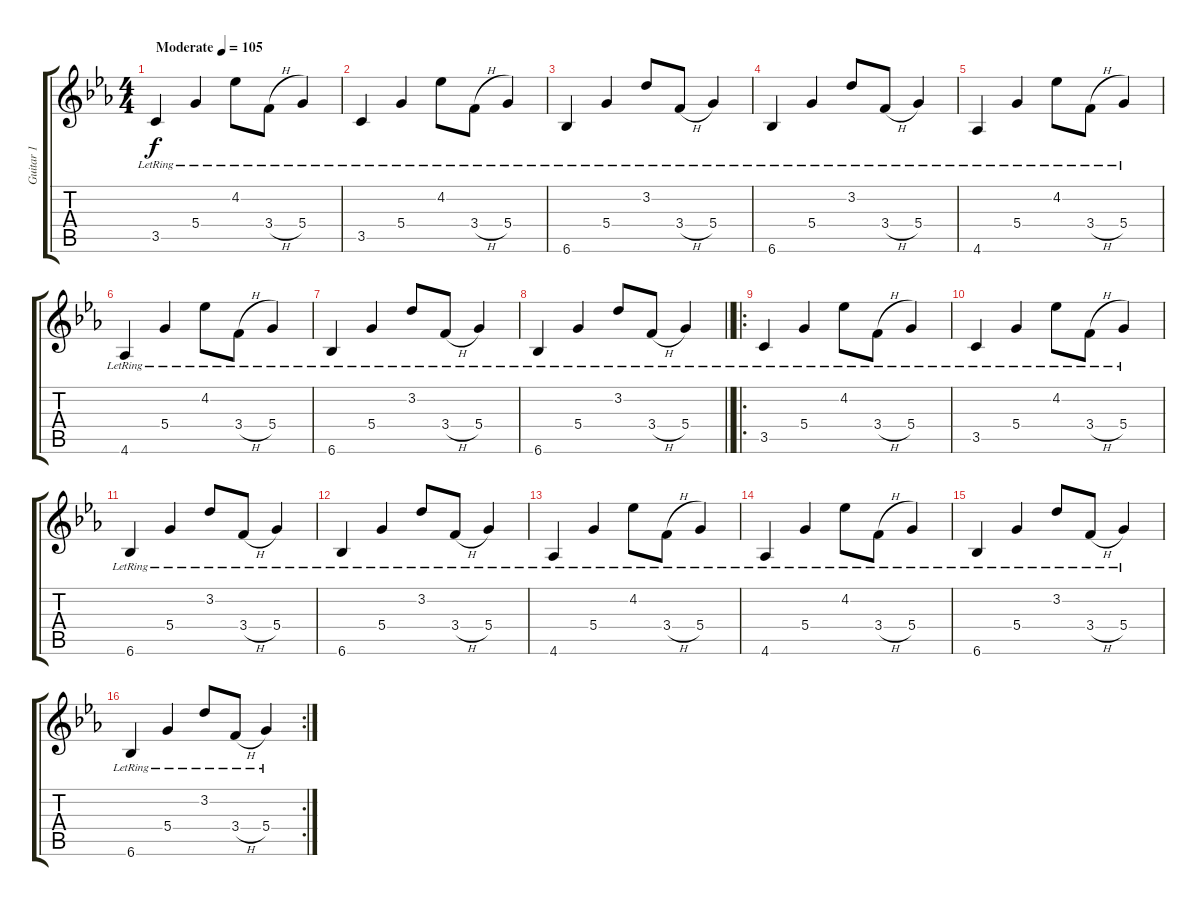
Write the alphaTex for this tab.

\track ("Guitar 1" "Guitar 1") {instrument electricguitarjazz}
\staff {score tabs}
\tuning (E4 B3 G3 D3 A2 E2) {hide}
\ts (4 4)
\tempo (105 "Moderate")
\clef g2
\ks cminor
3.5{lr}.4{dy f instrument electricguitarjazz} 5.4{lr}.4 4.2{lr}.8 3.4{h lr}.8 5.4{lr}.4 |
3.5{lr}.4 5.4{lr}.4 4.2{lr}.8 3.4{h lr}.8 5.4{lr}.4 |
6.6{lr}.4 5.4{lr}.4 3.2{lr}.8 3.4{h lr}.8 5.4{lr}.4 |
6.6{lr}.4 5.4{lr}.4 3.2{lr}.8 3.4{h lr}.8 5.4{lr}.4 |
4.6{lr}.4 5.4{lr}.4 4.2{lr}.8 3.4{h lr}.8 5.4{lr}.4 |
4.6{lr}.4 5.4{lr}.4 4.2{lr}.8 3.4{h lr}.8 5.4{lr}.4 |
6.6{lr}.4 5.4{lr}.4 3.2{lr}.8 3.4{h lr}.8 5.4{lr}.4 |
\barLineRight lightlight
6.6{lr}.4 5.4{lr}.4 3.2{lr}.8 3.4{h lr}.8 5.4{lr}.4 |
\ro
3.5{lr}.4 5.4{lr}.4 4.2{lr}.8 3.4{h lr}.8 5.4{lr}.4 |
3.5{lr}.4 5.4{lr}.4 4.2{lr}.8 3.4{h lr}.8 5.4{lr}.4 |
6.6{lr}.4 5.4{lr}.4 3.2{lr}.8 3.4{h lr}.8 5.4{lr}.4 |
6.6{lr}.4 5.4{lr}.4 3.2{lr}.8 3.4{h lr}.8 5.4{lr}.4 |
4.6{lr}.4 5.4{lr}.4 4.2{lr}.8 3.4{h lr}.8 5.4{lr}.4 |
4.6{lr}.4 5.4{lr}.4 4.2{lr}.8 3.4{h lr}.8 5.4{lr}.4 |
6.6{lr}.4 5.4{lr}.4 3.2{lr}.8 3.4{h lr}.8 5.4{lr}.4 |
\rc 2
6.6{lr}.4 5.4{lr}.4 3.2{lr}.8 3.4{h lr}.8 5.4{lr}.4
